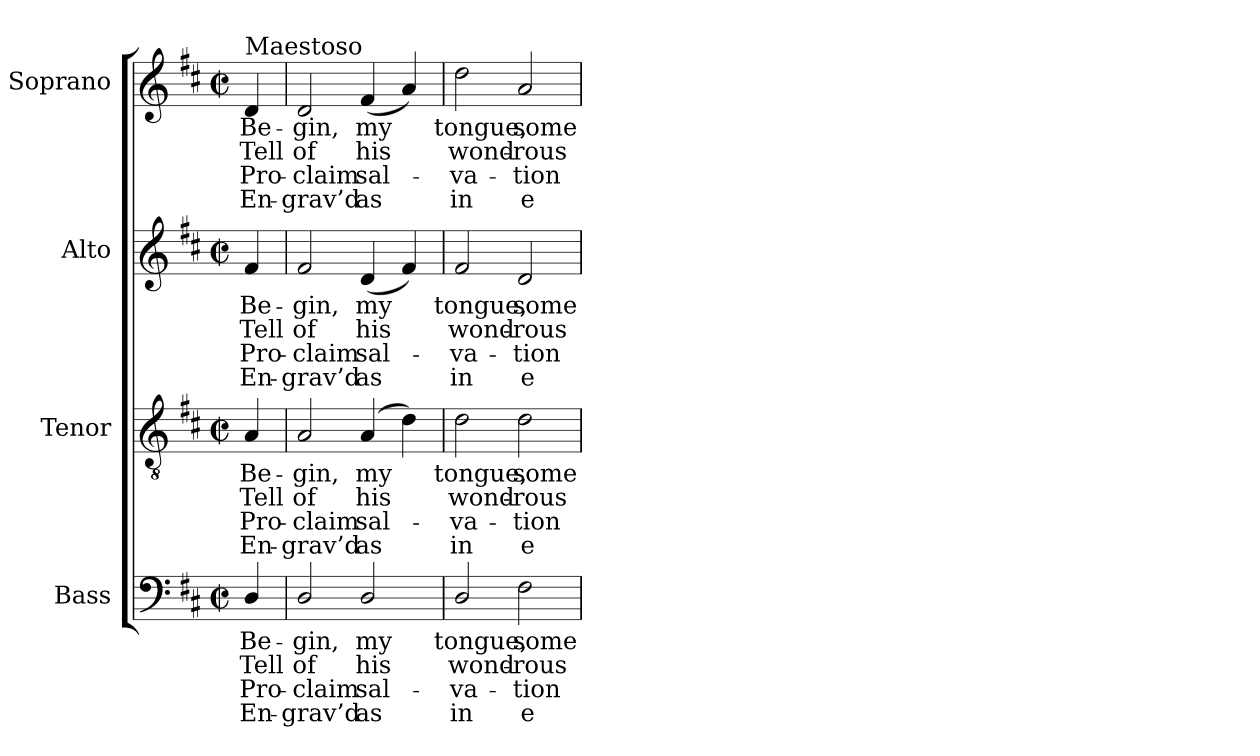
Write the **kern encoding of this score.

**kern	**text	**text	**text	**text	**kern	**text	**text	**text	**text	**kern	**text	**text	**text	**text	**kern	**text	**text	**text	**text
*part4	*part4	*part4	*part4	*part4	*part3	*part3	*part3	*part3	*part3	*part2	*part2	*part2	*part2	*part2	*part1	*part1	*part1	*part1	*part1
*staff4	*staff4	*staff4	*staff4	*staff4	*staff3	*staff3	*staff3	*staff3	*staff3	*staff2	*staff2	*staff2	*staff2	*staff2	*staff1	*staff1	*staff1	*staff1	*staff1
*I"Bass	*	*	*	*	*I"Tenor	*	*	*	*	*I"Alto	*	*	*	*	*I"Soprano	*	*	*	*
*I'B.	*	*	*	*	*I'T.	*	*	*	*	*I'A.	*	*	*	*	*I'S.	*	*	*	*
!!LO:PB:g=z
*clefF4	*	*	*	*	*clefGv2	*	*	*	*	*clefG2	*	*	*	*	*clefG2	*	*	*	*
*	*	*	*	*	*ITrd7c12	*	*	*	*	*	*	*	*	*	*	*	*	*	*
*k[f#c#]	*	*	*	*	*k[f#c#]	*	*	*	*	*k[f#c#]	*	*	*	*	*k[f#c#]	*	*	*	*
*D:	*	*	*	*	*D:	*	*	*	*	*D:	*	*	*	*	*D:	*	*	*	*
*M2/2	*	*	*	*	*M2/2	*	*	*	*	*M2/2	*	*	*	*	*M2/2	*	*	*	*
*met(c|)	*	*	*	*	*met(c|)	*	*	*	*	*met(c|)	*	*	*	*	*met(c|)	*	*	*	*
=	=	=	=	=	=	=	=	=	=	=	=	=	=	=	=	=	=	=	=
!	!LO:LY:b:color=#000000	!LO:LY:b:color=#000000	!LO:LY:b:color=#000000	!LO:LY:b:color=#000000	!	!	!	!	!	!	!	!	!	!	!	!	!	!	!
!	!	!	!	!	!	!LO:LY:b:color=#000000	!LO:LY:b:color=#000000	!LO:LY:b:color=#000000	!LO:LY:b:color=#000000	!	!	!	!	!	!	!	!	!	!
!	!	!	!	!	!	!	!	!	!	!	!LO:LY:b:color=#000000	!LO:LY:b:color=#000000	!LO:LY:b:color=#000000	!LO:LY:b:color=#000000	!	!	!	!	!
!	!	!	!	!	!	!	!	!	!	!	!	!	!	!	!LO:TX:a:t=Maestoso	!	!	!	!
!	!	!	!	!	!	!	!	!	!	!	!	!	!	!	!	!LO:LY:b:color=#000000	!LO:LY:b:color=#000000	!LO:LY:b:color=#000000	!LO:LY:b:color=#000000
4Di/	Be-	Tell	Pro-	-En-	4AAi/	Be-	Tell	Pro-	-En-	4f#i/	Be-	Tell	Pro-	-En-	4di/	Be-	Tell	Pro-	-En-
=1	=1	=1	=1	=1	=1	=1	=1	=1	=1	=1	=1	=1	=1	=1	=1	=1	=1	=1	=1
!	!LO:LY:b:color=#000000	!LO:LY:b:color=#000000	!LO:LY:b:color=#000000	!LO:LY:b:color=#000000	!	!	!	!	!	!	!	!	!	!	!	!	!	!	!
!	!	!	!	!	!	!LO:LY:b:color=#000000	!LO:LY:b:color=#000000	!LO:LY:b:color=#000000	!LO:LY:b:color=#000000	!	!	!	!	!	!	!	!	!	!
!	!	!	!	!	!	!	!	!	!	!	!LO:LY:b:color=#000000	!LO:LY:b:color=#000000	!LO:LY:b:color=#000000	!LO:LY:b:color=#000000	!	!	!	!	!
!	!	!	!	!	!	!	!	!	!	!	!	!	!	!	!	!LO:LY:b:color=#000000	!LO:LY:b:color=#000000	!LO:LY:b:color=#000000	!LO:LY:b:color=#000000
2Di/	-gin,	of	-claim	grav’d	2AAi/	-gin,	of	-claim	grav’d	2f#i/	-gin,	of	-claim	grav’d	2di/	-gin,	of	-claim	grav’d
!	!LO:LY:b:color=#000000	!LO:LY:b:color=#000000	!LO:LY:b:color=#000000	!LO:LY:b:color=#000000	!	!	!	!	!	!	!	!	!	!	!	!	!	!	!
!	!	!	!	!	!	!LO:LY:b:color=#000000	!LO:LY:b:color=#000000	!LO:LY:b:color=#000000	!LO:LY:b:color=#000000	!	!	!	!	!	!	!	!	!	!
!	!	!	!	!	!	!	!	!	!	!	!LO:LY:b:color=#000000	!LO:LY:b:color=#000000	!LO:LY:b:color=#000000	!LO:LY:b:color=#000000	!	!	!	!	!
!	!	!	!	!	!	!	!	!	!	!	!	!	!	!	!	!LO:LY:b:color=#000000	!LO:LY:b:color=#000000	!LO:LY:b:color=#000000	!LO:LY:b:color=#000000
2Di/	my	his	sal-	-as	(4AAi/	my	his	sal-	-as	(4di/	my	his	sal-	-as	(4f#i/	my	his	sal-	-as
.	.	.	.	.	4Di\)	.	.	.	.	4f#i/)	.	.	.	.	4ai/)	.	.	.	.
=2	=2	=2	=2	=2	=2	=2	=2	=2	=2	=2	=2	=2	=2	=2	=2	=2	=2	=2	=2
!	!LO:LY:b:color=#000000	!LO:LY:b:color=#000000	!LO:LY:b:color=#000000	!LO:LY:b:color=#000000	!	!	!	!	!	!	!	!	!	!	!	!	!	!	!
!	!	!	!	!	!	!LO:LY:b:color=#000000	!LO:LY:b:color=#000000	!LO:LY:b:color=#000000	!LO:LY:b:color=#000000	!	!	!	!	!	!	!	!	!	!
!	!	!	!	!	!	!	!	!	!	!	!LO:LY:b:color=#000000	!LO:LY:b:color=#000000	!LO:LY:b:color=#000000	!LO:LY:b:color=#000000	!	!	!	!	!
!	!	!	!	!	!	!	!	!	!	!	!	!	!	!	!	!LO:LY:b:color=#000000	!LO:LY:b:color=#000000	!LO:LY:b:color=#000000	!LO:LY:b:color=#000000
2Di/	tongue,	wond-	va-	-in	2Di\	tongue,	wond-	va-	-in	2f#i/	tongue,	wond-	va-	-in	2ddi\	tongue,	wond-	va-	-in
!	!LO:LY:b:color=#000000	!LO:LY:b:color=#000000	!LO:LY:b:color=#000000	!LO:LY:b:color=#000000	!	!	!	!	!	!	!	!	!	!	!	!	!	!	!
!	!	!	!	!	!	!LO:LY:b:color=#000000	!LO:LY:b:color=#000000	!LO:LY:b:color=#000000	!LO:LY:b:color=#000000	!	!	!	!	!	!	!	!	!	!
!	!	!	!	!	!	!	!	!	!	!	!LO:LY:b:color=#000000	!LO:LY:b:color=#000000	!LO:LY:b:color=#000000	!LO:LY:b:color=#000000	!	!	!	!	!
!	!	!	!	!	!	!	!	!	!	!	!	!	!	!	!	!LO:LY:b:color=#000000	!LO:LY:b:color=#000000	!LO:LY:b:color=#000000	!LO:LY:b:color=#000000
2F#i\	some	-rous	tion	e-	2Di\	some	-rous	tion	e-	2di/	some	-rous	tion	e-	2ai/	some	-rous	tion	e-
=	=	=	=	=	=	=	=	=	=	=	=	=	=	=	=	=	=	=	=
*-	*-	*-	*-	*-	*-	*-	*-	*-	*-	*-	*-	*-	*-	*-	*-	*-	*-	*-	*-
